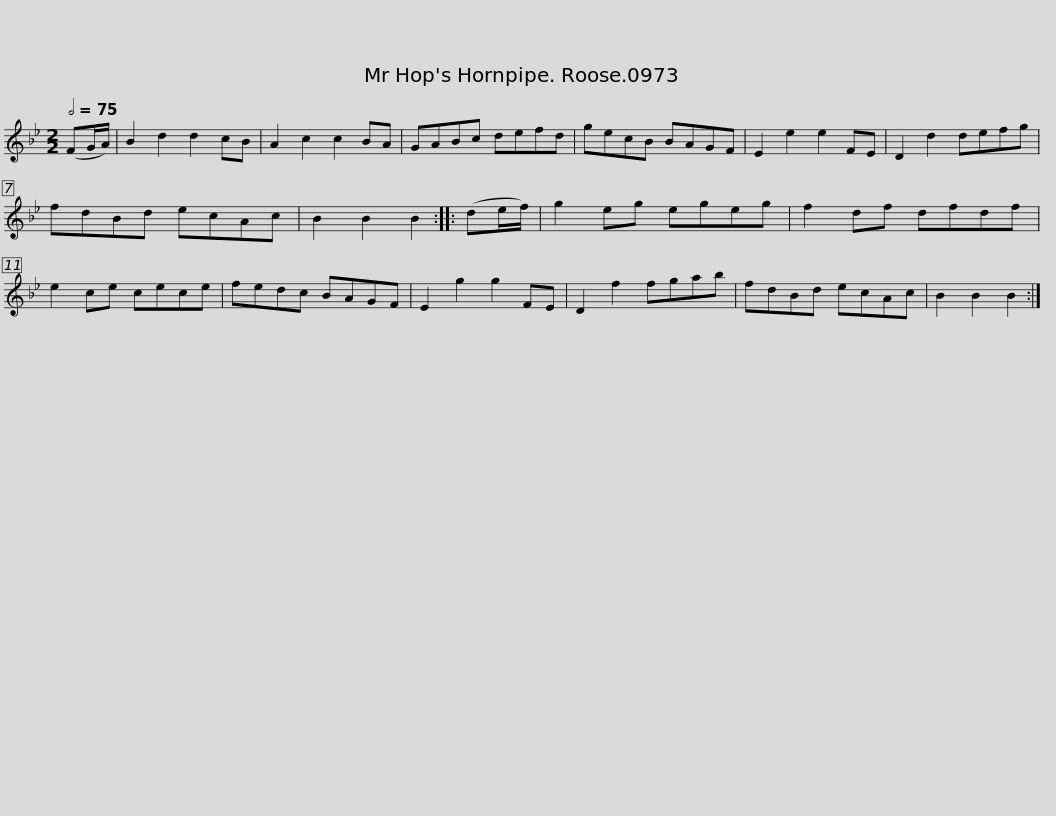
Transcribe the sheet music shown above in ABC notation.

X:1
L:1/8
Q:1/2=75
M:2/2
I:linebreak $
K:Bb
V:1 treble
V:1
 (FG/A/) | B2 d2 d2 cB | A2 c2 c2 BA | GABc defd | gecB BAGF | %5
 E2 e2 e2 FE | D2 d2 defg |$ fdBd ecAc | B2 B2 B2 :: (de/f/) | %10
 g2 eg egeg | f2 df dfdf | e2 ce cece | fedc BAGF |$ E2 g2 g2 FE | %15
 D2 f2 fgab | fdBd ecAc | B2 B2 B2 :| %18
